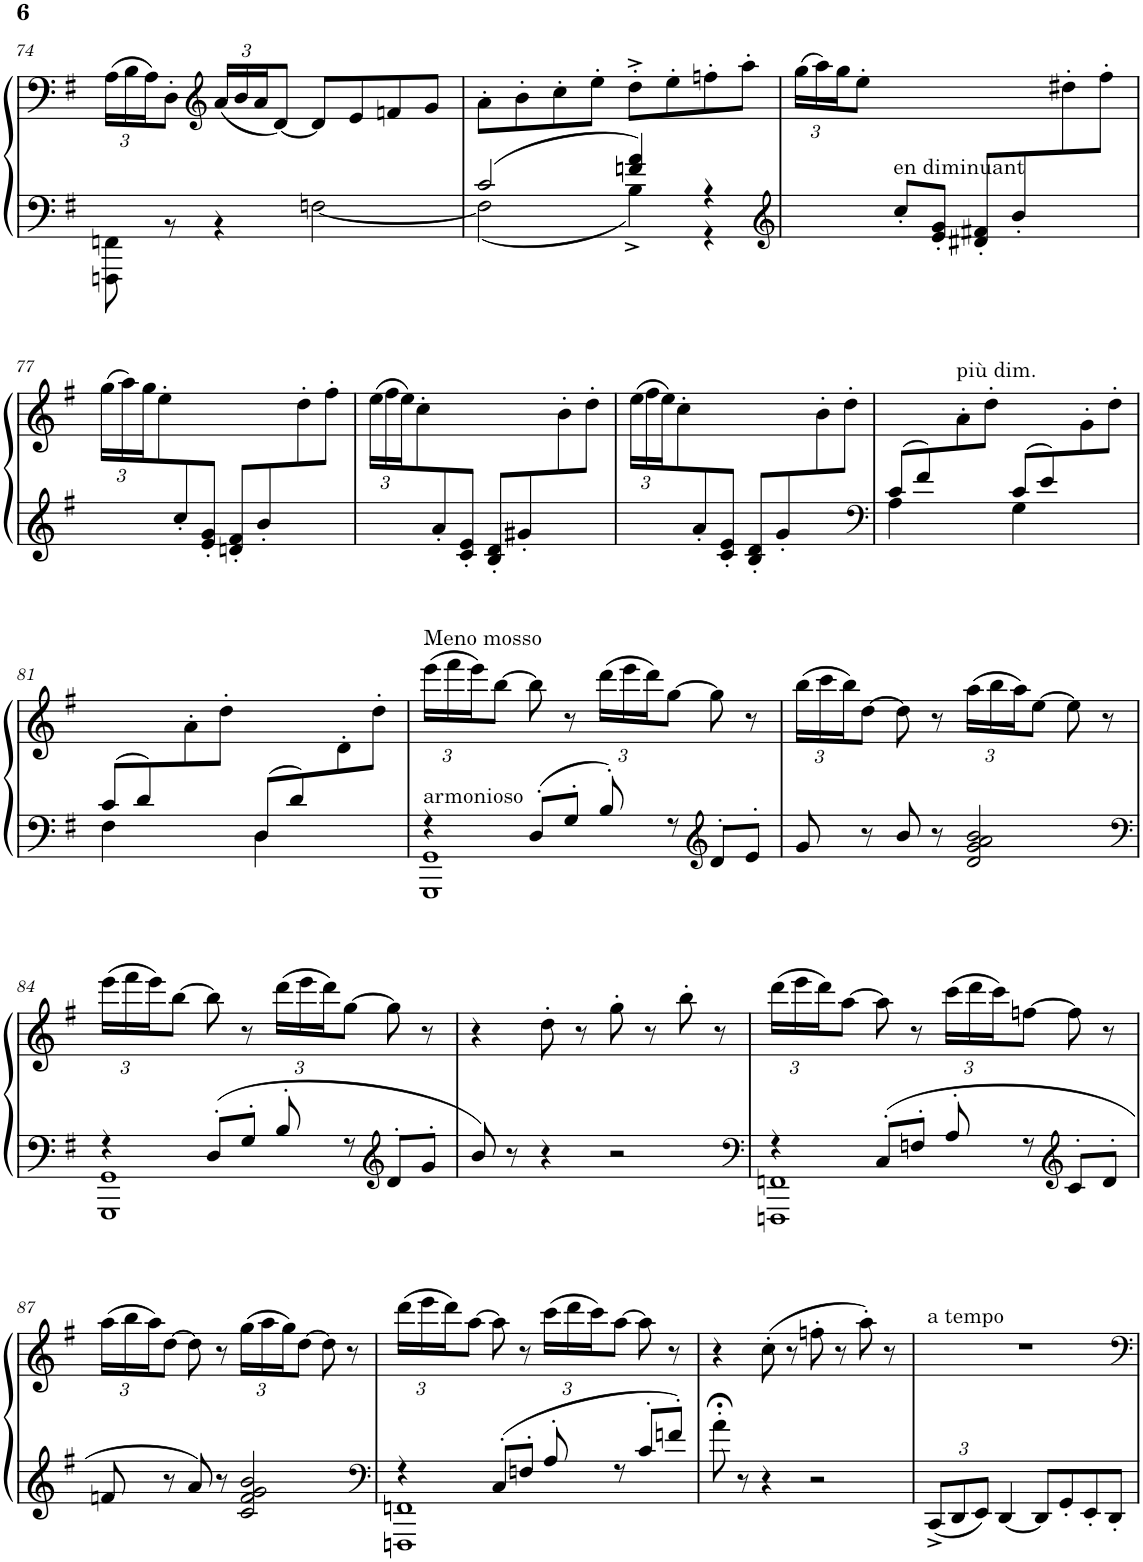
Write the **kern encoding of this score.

**kern	**kern
*part1	*part1
*staff2	*staff1
*I"Piano	*
*I'Pno.	*
!!LO:PB:g=z
*clefF4	*clefF4
*k[f#]	*k[f#]
*G:	*G:
*M4/4	*M4/4
*met(c)	*met(c)
=74	=74
*^	*
*	*	*Xbrackettup
1ryy	8FFFn\ 8FFn\	(24A\LL
.	.	24B\
.	.	24A\J)
.	8r	8D'\J
*	*	*clefG2
.	4r	(24a/LL
.	.	24b/
.	.	24a/J
.	.	[8d/J)
.	[2Fn\	8d/L]
.	.	8e/
.	.	8fn/
.	.	8g/J
=75	=75	=75
2c/	2F\]	8a'\L
.	.	8b'\
.	.	8cc'\
.	.	8ee'\J
4fn/ 4a/	4B^\	8dd'^\L
.	.	8ee'\
4r	4r	8ffn'\
.	.	8aa'\J
*v	*v	*
=76	=76
*clefG2	*
*	*^
4ryy	1ryy	(24gg\LL
.	.	24aa\)
.	.	24gg\J
.	.	8ee'\J
!LO:TX:a:t=en diminuant	!	!
8cc'/L	.	2ryy
8e/' 8g/'J	.	.
8d#X/' 8f#X/'L	.	.
8b'/	.	.
4ryy	.	8dd#X'\
.	.	8ff#'\J
!!LO:LB:g=z	!!
=77	=77	=77
4ryy	1ryy	(24gg\LL
.	.	24aa\)
.	.	24gg\J
.	.	8ee'\
8cc'/	.	2ryy
8e/' 8g/'J	.	.
8dn/' 8f#/'L	.	.
8b'/	.	.
4ryy	.	8dd'\
.	.	8ff#'\J
=78	=78	=78
4ryy	1ryy	(24ee\LL
.	.	24ff#\
.	.	24ee\J)
.	.	8cc'\
8a'/	.	2ryy
8c/' 8e/'J	.	.
8B/' 8d/'L	.	.
8g#X'/	.	.
4ryy	.	8b'\
.	.	8dd'\J
*	*v	*v
=79	=79
*^	*
4ryy	1ryy	(24ee\LL
.	.	24ff#\
.	.	24ee\J)
.	.	8cc'\
8a'/	.	2ryy
8c/' 8e/'J	.	.
8B/' 8d/'L	.	.
8g'/	.	.
4ryy	.	8b'\
.	.	8dd'\J
=80	=80	=80
*clefF4	*	*
8c/L	4A\	4ryy
8f#/	.	.
!	!	!LO:TX:a:t=più dim.
4ryy	4ryy	8a'\
.	.	8dd'\J
8c/L	4G\	4ryy
8e/	.	.
4ryy	4ryy	8g'\
.	.	8dd'\J
!!LO:LB:g=z
=81	=81	=81
8c/L	4F#\	4ryy
8d/	.	.
4ryy	4ryy	8a'\
.	.	8dd'\J
8D/L	4D\	4ryy
8d/	.	.
4ryy	4ryy	8d'\
.	.	8dd'\J
=82	=82	=82
!	!	!LO:TX:a:t=Meno mosso
!LO:TX:a:t=armonioso	!	!
4r	1GGG 1GG	(24eee\LL
.	.	24fff#\
.	.	24eee\J)
.	.	[8bb\J
8D'/L	.	8bb\]
8G'/J	.	8r
8B'/	.	(24ddd\LL
.	.	24eee\
.	.	24ddd\J)
8r	.	[8gg\J
*clefG2	*	*
8d'/L	.	8gg\]
8e'/J	.	8r
*v	*v	*
=83	=83
8g/	(24bb\LL
.	24ccc\
.	24bb\J)
8r	[8dd\J
8b/	8dd\]
8r	8r
2d/ 2g/ 2a/ 2b/	(24aa\LL
.	24bb\
.	24aa\J)
.	[8ee\J
.	8ee\]
.	8r
!!LO:LB:g=z
=84	=84
*clefF4	*
*^	*
4r	1GGG 1GG	(24eee\LL
.	.	24fff#\
.	.	24eee\J)
.	.	[8bb\J
8D'/L	.	8bb\]
8G'/J	.	8r
8B'/	.	(24ddd\LL
.	.	24eee\
.	.	24ddd\J)
8r	.	[8gg\J
*clefG2	*	*
8d'/L	.	8gg\]
8g'/J	.	8r
*v	*v	*
=85	=85
8b/	4r
8r	.
4r	8dd'\
.	8r
2r	8gg'\
.	8r
.	8bb'\
.	8r
=86	=86
*clefF4	*
*^	*
4r	1FFFn 1FFn	(24ddd\LL
.	.	24eee\
.	.	24ddd\J)
.	.	[8aa\J
8C'/L	.	8aa\]
8Fn'/J	.	8r
8A'/	.	(24ccc\LL
.	.	24ddd\
.	.	24ccc\J)
8r	.	[8ffn\J
*clefG2	*	*
8c'/L	.	8ff\]
8d'/J	.	8r
*v	*v	*
!!LO:LB:g=z
=87	=87
8fn/	(24aa\LL
.	24bb\
.	24aa\J)
8r	[8dd\J
8a/	8dd\]
8r	8r
2c/ 2f/ 2g/ 2b/	(24gg\LL
.	24aa\
.	24gg\J)
.	[8dd\J
.	8dd\]
.	8r
=88	=88
*clefF4	*
*^	*
4r	1FFFn 1FFn	(24ddd\LL
.	.	24eee\
.	.	24ddd\J)
.	.	[8aa\J
8C'/L	.	8aa\]
8Fn'/J	.	8r
8A'/	.	(24ccc\LL
.	.	24ddd\
.	.	24ccc\J)
8r	.	[8aa\J
8c'/L	.	8aa\]
8fn'/J	.	8r
*v	*v	*
=89	=89
8a;<'\	4r
8r	.
4r	(8cc'\
.	8r
2r	8ffn'\
.	8r
.	8aa'\)
.	8r
=90	=90
*Xbrackettup	*
!	!LO:TX:a:t=a tempo
12CC^/L	1r
12DD/	.
12EE/J	.
[4DD/	.
8DD/L]	.
8GG'/	.
8EE'/	.
8DD'/J	.
=	=
*-	*-
